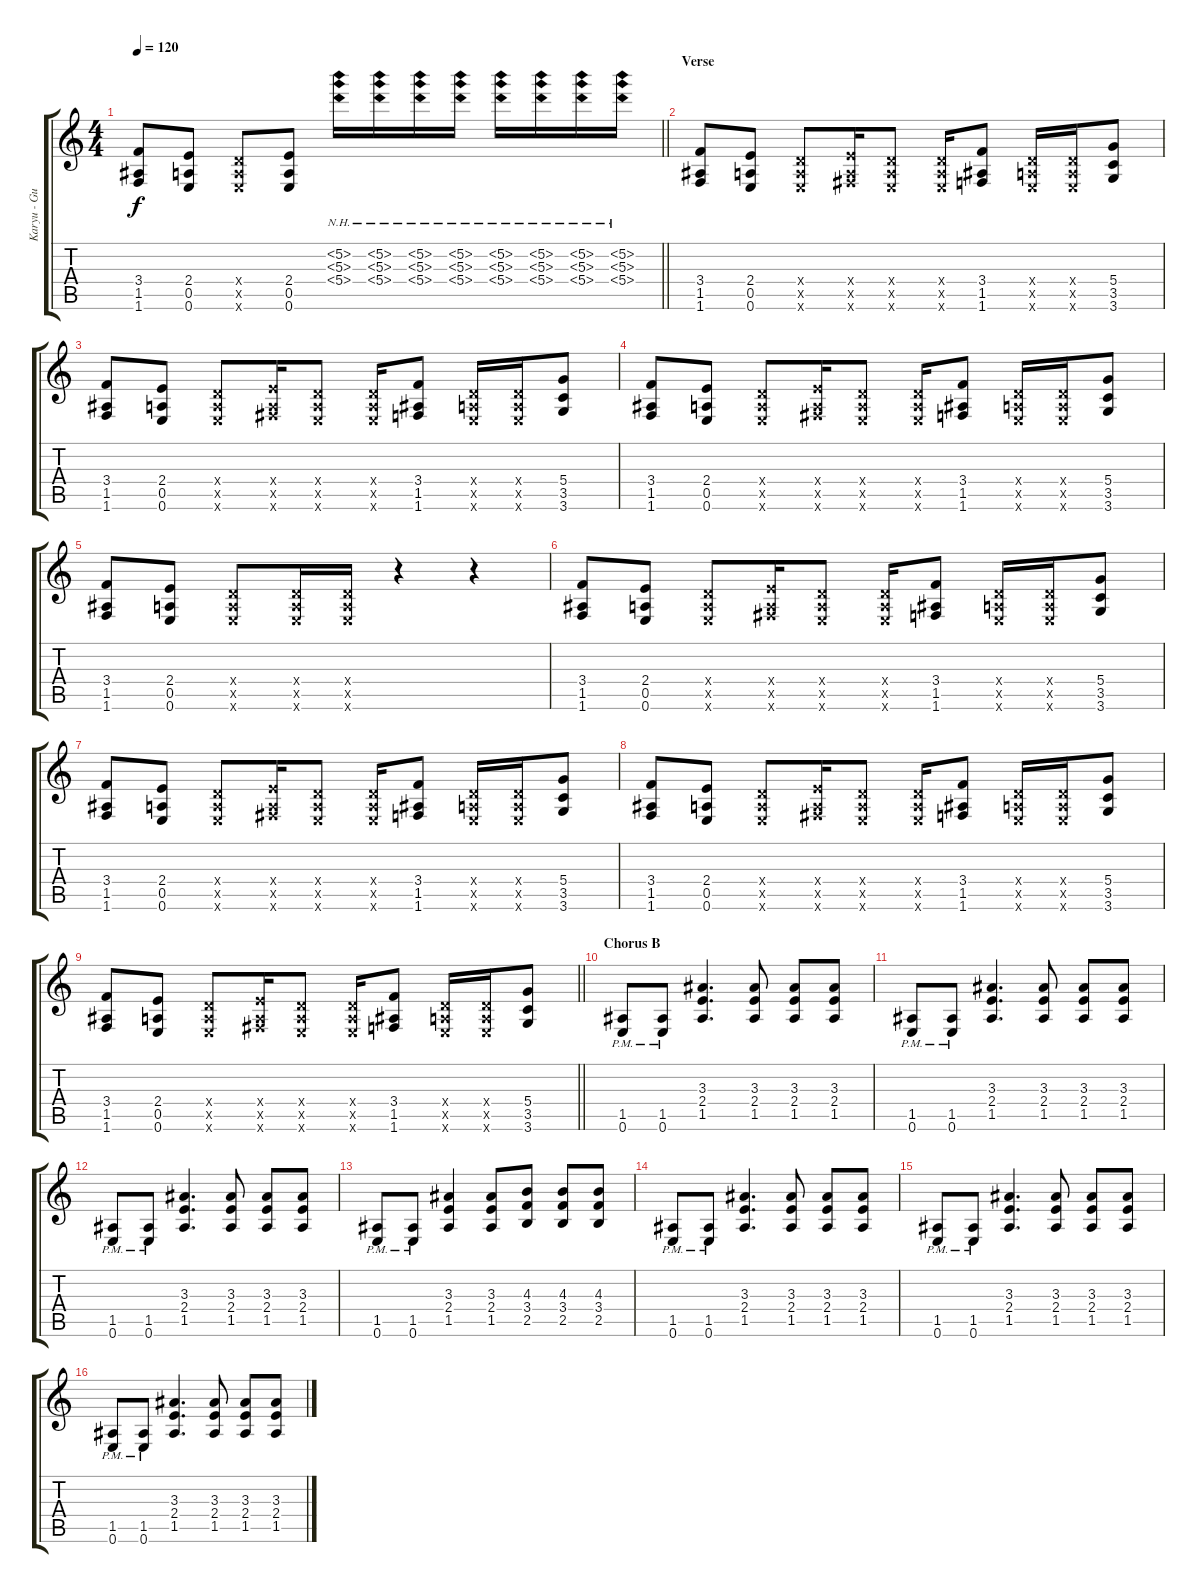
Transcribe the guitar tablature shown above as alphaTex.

\track ("Karyu - Guitar 1" "Karyu - Gu") {instrument distortionguitar}
\staff {score tabs}
\tuning (E4 B3 G3 D3 A2 E2) {hide}
\ts (4 4)
\tempo 120
\clef g2
\barLineRight lightlight
\ks c
(3.4 1.5 1.6).8{dy f} (2.4 0.5 0.6).8 (0.4{x} 0.5{x} 0.6{x}).8 (2.4 0.5 0.6).8 (5.2{nh} 5.3{nh} 5.4{nh}).16 (5.2{nh} 5.3{nh} 5.4{nh}).16 (5.2{nh} 5.3{nh} 5.4{nh}).16 (5.2{nh} 5.3{nh} 5.4{nh}).16 (5.2{nh} 5.3{nh} 5.4{nh}).16 (5.2{nh} 5.3{nh} 5.4{nh}).16 (5.2{nh} 5.3{nh} 5.4{nh}).16 (5.2{nh} 5.3{nh} 5.4{nh}).16 |
\section ("" "Verse")
(3.4 1.5 1.6).8 (2.4 0.5 0.6).8 (0.4{x} 0.5{x} 0.6{x}).8 (2.4{x} 0.5{x} 2.6{x}).16 (0.4{x} 0.5{x} 0.6{x}).8 (0.4{x} 0.5{x} 0.6{x}).16 (3.4 1.5 1.6).8 (0.4{x} 0.5{x} 0.6{x}).16 (0.4{x} 0.5{x} 0.6{x}).16 (5.4 3.5 3.6).8 |
(3.4 1.5 1.6).8 (2.4 0.5 0.6).8 (0.4{x} 0.5{x} 0.6{x}).8 (2.4{x} 0.5{x} 2.6{x}).16 (0.4{x} 0.5{x} 0.6{x}).8 (0.4{x} 0.5{x} 0.6{x}).16 (3.4 1.5 1.6).8 (0.4{x} 0.5{x} 0.6{x}).16 (0.4{x} 0.5{x} 0.6{x}).16 (5.4 3.5 3.6).8 |
(3.4 1.5 1.6).8 (2.4 0.5 0.6).8 (0.4{x} 0.5{x} 0.6{x}).8 (2.4{x} 0.5{x} 2.6{x}).16 (0.4{x} 0.5{x} 0.6{x}).8 (0.4{x} 0.5{x} 0.6{x}).16 (3.4 1.5 1.6).8 (0.4{x} 0.5{x} 0.6{x}).16 (0.4{x} 0.5{x} 0.6{x}).16 (5.4 3.5 3.6).8 |
(3.4 1.5 1.6).8 (2.4 0.5 0.6).8 (0.4{x} 0.5{x} 0.6{x}).8 (0.4{x} 0.5{x} 0.6{x}).16 (0.4{x} 0.5{x} 0.6{x}).16 r.4 r.4 |
(3.4 1.5 1.6).8 (2.4 0.5 0.6).8 (0.4{x} 0.5{x} 0.6{x}).8 (2.4{x} 0.5{x} 2.6{x}).16 (0.4{x} 0.5{x} 0.6{x}).8 (0.4{x} 0.5{x} 0.6{x}).16 (3.4 1.5 1.6).8 (0.4{x} 0.5{x} 0.6{x}).16 (0.4{x} 0.5{x} 0.6{x}).16 (5.4 3.5 3.6).8 |
(3.4 1.5 1.6).8 (2.4 0.5 0.6).8 (0.4{x} 0.5{x} 0.6{x}).8 (2.4{x} 0.5{x} 2.6{x}).16 (0.4{x} 0.5{x} 0.6{x}).8 (0.4{x} 0.5{x} 0.6{x}).16 (3.4 1.5 1.6).8 (0.4{x} 0.5{x} 0.6{x}).16 (0.4{x} 0.5{x} 0.6{x}).16 (5.4 3.5 3.6).8 |
(3.4 1.5 1.6).8 (2.4 0.5 0.6).8 (0.4{x} 0.5{x} 0.6{x}).8 (2.4{x} 0.5{x} 2.6{x}).16 (0.4{x} 0.5{x} 0.6{x}).8 (0.4{x} 0.5{x} 0.6{x}).16 (3.4 1.5 1.6).8 (0.4{x} 0.5{x} 0.6{x}).16 (0.4{x} 0.5{x} 0.6{x}).16 (5.4 3.5 3.6).8 |
\barLineRight lightlight
(3.4 1.5 1.6).8 (2.4 0.5 0.6).8 (0.4{x} 0.5{x} 0.6{x}).8 (2.4{x} 0.5{x} 2.6{x}).16 (0.4{x} 0.5{x} 0.6{x}).8 (0.4{x} 0.5{x} 0.6{x}).16 (3.4 1.5 1.6).8 (0.4{x} 0.5{x} 0.6{x}).16 (0.4{x} 0.5{x} 0.6{x}).16 (5.4 3.5 3.6).8 |
\section ("" "Chorus B")
(1.5{pm} 0.6{pm}).8 (1.5{pm} 0.6{pm}).8 (3.3 2.4 1.5).4{d} (3.3 2.4 1.5).8 (3.3 2.4 1.5).8 (3.3 2.4 1.5).8 |
(1.5{pm} 0.6{pm}).8 (1.5{pm} 0.6{pm}).8 (3.3 2.4 1.5).4{d} (3.3 2.4 1.5).8 (3.3 2.4 1.5).8 (3.3 2.4 1.5).8 |
(1.5{pm} 0.6{pm}).8 (1.5{pm} 0.6{pm}).8 (3.3 2.4 1.5).4{d} (3.3 2.4 1.5).8 (3.3 2.4 1.5).8 (3.3 2.4 1.5).8 |
(1.5{pm} 0.6{pm}).8 (1.5{pm} 0.6{pm}).8 (3.3 2.4 1.5).4 (3.3 2.4 1.5).8 (4.3 3.4 2.5).8 (4.3 3.4 2.5).8 (4.3 3.4 2.5).8 |
(1.5{pm} 0.6{pm}).8 (1.5{pm} 0.6{pm}).8 (3.3 2.4 1.5).4{d} (3.3 2.4 1.5).8 (3.3 2.4 1.5).8 (3.3 2.4 1.5).8 |
(1.5{pm} 0.6{pm}).8 (1.5{pm} 0.6{pm}).8 (3.3 2.4 1.5).4{d} (3.3 2.4 1.5).8 (3.3 2.4 1.5).8 (3.3 2.4 1.5).8 |
(1.5{pm} 0.6{pm}).8 (1.5{pm} 0.6{pm}).8 (3.3 2.4 1.5).4{d} (3.3 2.4 1.5).8 (3.3 2.4 1.5).8 (3.3 2.4 1.5).8
